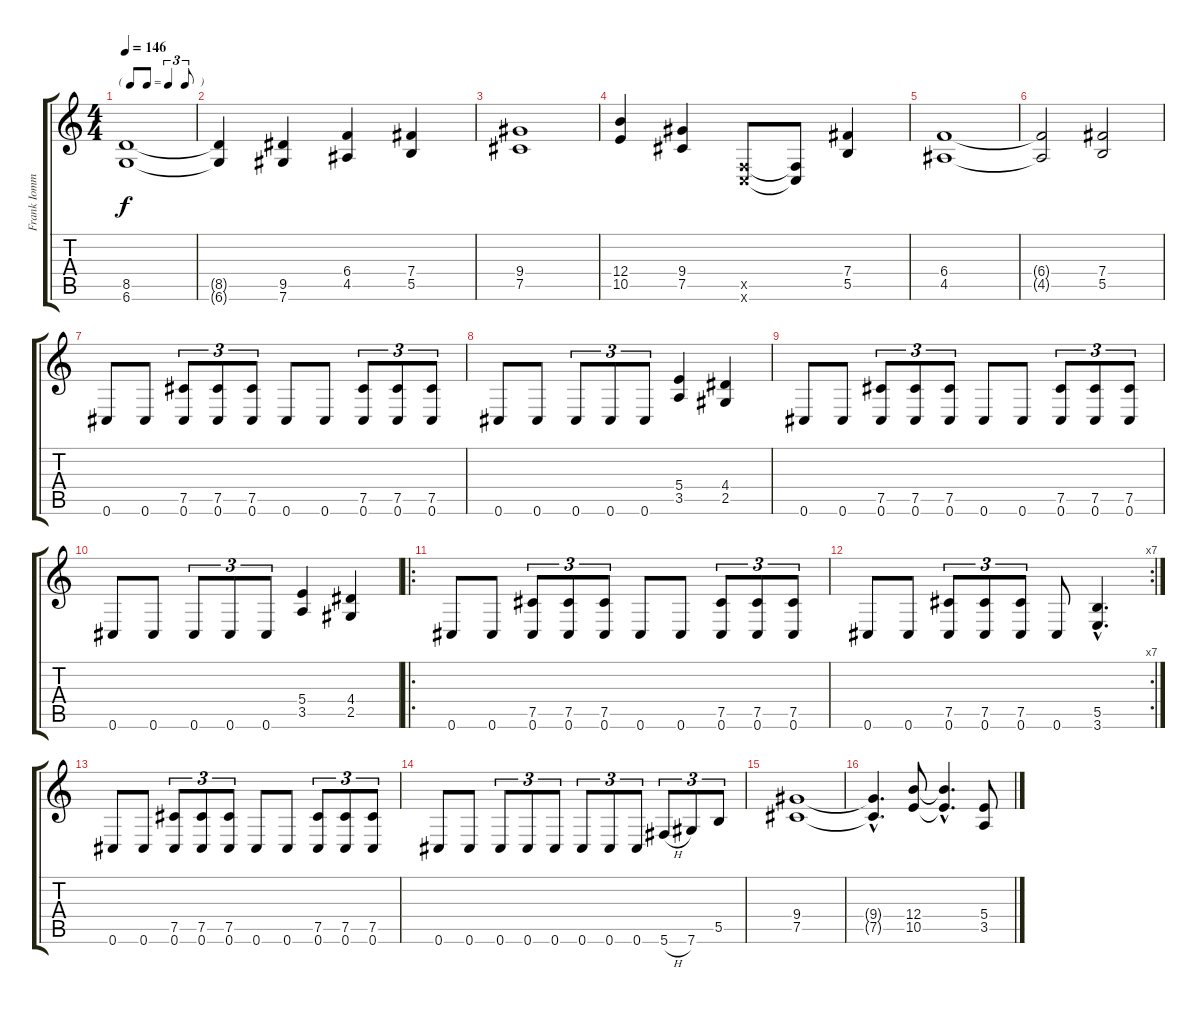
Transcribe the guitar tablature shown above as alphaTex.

\track ("Frank Iommi" "Frank Iomm") {instrument distortionguitar}
\staff {score tabs}
\tuning (Db4 Ab3 E3 B2 Gb2 Db2) {hide}
\ts (4 4)
\tf triplet8th
\tempo 146
\clef g2
\ks c
(8.5 6.6).1{dy f} |
(8.5{t} 6.6{t}).4 (9.5 7.6).4 (6.4 4.5).4 (7.4 5.5).4 |
(9.4 7.5).1 |
(12.4 10.5).4 (9.4 7.5).4 (-1.5{x} -1.6{x}).8 (-1.5{t} -1.6{t}).8 (7.4 5.5).4 |
(6.4 4.5).1 |
(6.4{t} 4.5{t}).2 (7.4 5.5).2 |
0.6.8 0.6.8 (7.5 0.6).8{tu (3 2)} (7.5 0.6).8{tu (3 2)} (7.5 0.6).8{tu (3 2)} 0.6.8 0.6.8 (7.5 0.6).8{tu (3 2)} (7.5 0.6).8{tu (3 2)} (7.5 0.6).8{tu (3 2)} |
0.6.8 0.6.8 0.6.8{tu (3 2)} 0.6.8{tu (3 2)} 0.6.8{tu (3 2)} (5.4 3.5).4 (4.4 2.5).4 |
0.6.8 0.6.8 (7.5 0.6).8{tu (3 2)} (7.5 0.6).8{tu (3 2)} (7.5 0.6).8{tu (3 2)} 0.6.8 0.6.8 (7.5 0.6).8{tu (3 2)} (7.5 0.6).8{tu (3 2)} (7.5 0.6).8{tu (3 2)} |
0.6.8 0.6.8 0.6.8{tu (3 2)} 0.6.8{tu (3 2)} 0.6.8{tu (3 2)} (5.4 3.5).4 (4.4 2.5).4 |
\ro
0.6.8 0.6.8 (7.5 0.6).8{tu (3 2)} (7.5 0.6).8{tu (3 2)} (7.5 0.6).8{tu (3 2)} 0.6.8 0.6.8 (7.5 0.6).8{tu (3 2)} (7.5 0.6).8{tu (3 2)} (7.5 0.6).8{tu (3 2)} |
\rc 7
0.6.8 0.6.8 (7.5 0.6).8{tu (3 2)} (7.5 0.6).8{tu (3 2)} (7.5 0.6).8{tu (3 2)} 0.6.8 (5.5{hac} 3.6{hac}).4{d} |
0.6.8 0.6.8 (7.5 0.6).8{tu (3 2)} (7.5 0.6).8{tu (3 2)} (7.5 0.6).8{tu (3 2)} 0.6.8 0.6.8 (7.5 0.6).8{tu (3 2)} (7.5 0.6).8{tu (3 2)} (7.5 0.6).8{tu (3 2)} |
0.6.8 0.6.8 0.6.8{tu (3 2)} 0.6.8{tu (3 2)} 0.6.8{tu (3 2)} 0.6.8{tu (3 2)} 0.6.8{tu (3 2)} 0.6.8{tu (3 2)} 5.6{h}.8{tu (3 2)} 7.6.8{tu (3 2)} 5.5.8{tu (3 2)} |
(9.4 7.5).1 |
(9.4{hac t} 7.5{hac t}).4{d} (12.4 10.5).8 (12.4{hac t} 10.5{hac t}).4{d} (5.4 3.5).8
